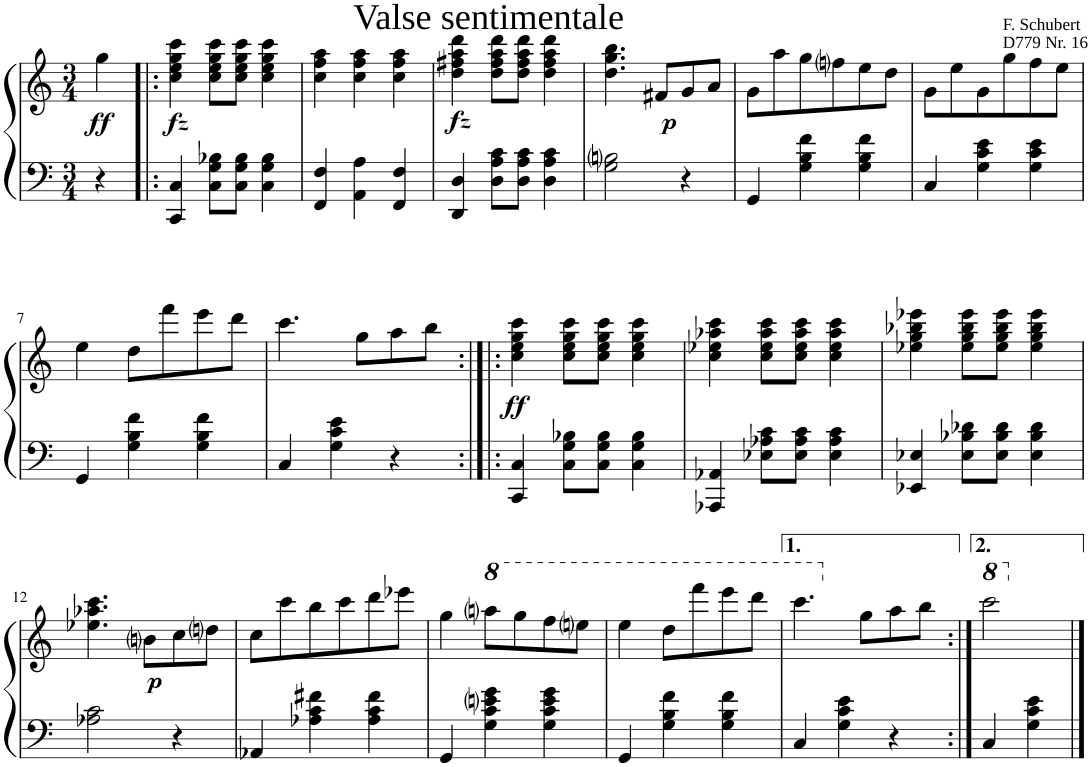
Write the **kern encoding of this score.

**kern	**kern	**dynam
*part1	*part1	*part1
*staff2	*staff1	*staff1/2
*I"Midi_1	*	*
*clefF4	*clefG2	*
*k[]	*k[]	*
*M3/4	*M3/4	*
=	=	=
!	!	!LO:DY:b
4r	4gg\	ff
=1!|:	=1!|:	=1!|:
!	!	!LO:DY:b
4CC/ 4C/	4cc\ 4ee\ 4gg\ 4ccc\	fz
8C\ 8G\ 8B-X\L	8cc\ 8ee\ 8gg\ 8ccc\L	.
8C\ 8G\ 8B-\J	8cc\ 8ee\ 8gg\ 8ccc\J	.
4C\ 4G\ 4B-\	4cc\ 4ee\ 4gg\ 4ccc\	.
=2	=2	=2
4FF/ 4F/	4cc\ 4ff\ 4aa\	.
!	!LO:TX:a:t=Valse sentimentale	!
4AA\ 4A\	4cc\ 4ff\ 4aa\	.
4FF/ 4F/	4cc\ 4ff\ 4aa\	.
=3	=3	=3
!	!	!LO:DY:b
4DD/ 4D/	4dd\ 4ff#X\ 4aa\ 4ddd\	fz
8D\ 8A\ 8c\L	8dd\ 8ff#\ 8aa\ 8ddd\L	.
8D\ 8A\ 8c\J	8dd\ 8ff#\ 8aa\ 8ddd\J	.
4D\ 4A\ 4c\	4dd\ 4ff#\ 4aa\ 4ddd\	.
=4	=4	=4
2G\ 2Bni\	4.dd\ 4.gg\ 4.bb\	.
!	!	!LO:DY:b
.	8f#X/L	p
4r	8g/	.
.	8a/J	.
=5	=5	=5
4GG/	8g\L	.
.	8aa\	.
4G\ 4B\ 4f\	8gg\	.
.	8ffni\	.
4G\ 4B\ 4f\	8ee\	.
.	8dd\J	.
=6	=6	=6
4C/	8g\L	.
.	8ee\	.
4G\ 4c\ 4e\	8g\	.
!	!LO:TX:a:t=F. Schubert	!
!	!LO:TX:a:t=D779 Nr. 16	!
.	8gg\	.
4G\ 4c\ 4e\	8ff\	.
.	8ee\J	.
!!LO:LB:g=z
=7	=7	=7
4GG/	4ee\	.
4G\ 4B\ 4f\	8dd\L	.
.	8fff\	.
4G\ 4B\ 4f\	8eee\	.
.	8ddd\J	.
=8	=8	=8
4C/	4.ccc\	.
4G\ 4c\ 4e\	.	.
.	8gg\L	.
4r	8aa\	.
.	8bb\J	.
=9:|!|:	=9:|!|:	=9:|!|:
!	!	!LO:DY:b
4CC/ 4C/	4cc\ 4ee\ 4gg\ 4ccc\	ff
8C\ 8G\ 8B-X\L	8cc\ 8ee\ 8gg\ 8ccc\L	.
8C\ 8G\ 8B-\J	8cc\ 8ee\ 8gg\ 8ccc\J	.
4C\ 4G\ 4B-\	4cc\ 4ee\ 4gg\ 4ccc\	.
=10	=10	=10
4AAA-X/ 4AA-X/	4cc\ 4ee-X\ 4aa-X\ 4ccc\	.
8E-X\ 8A-X\ 8c\L	8cc\ 8ee-\ 8aa-\ 8ccc\L	.
8E-\ 8A-\ 8c\J	8cc\ 8ee-\ 8aa-\ 8ccc\J	.
4E-\ 4A-\ 4c\	4cc\ 4ee-\ 4aa-\ 4ccc\	.
=11	=11	=11
4EE-X/ 4E-X/	4ee-X\ 4gg\ 4bb-X\ 4eee-X\	.
8E-\ 8B-X\ 8d-X\L	8ee-\ 8gg\ 8bb-\ 8eee-\L	.
8E-\ 8B-\ 8d-\J	8ee-\ 8gg\ 8bb-\ 8eee-\J	.
4E-\ 4B-\ 4d-\	4ee-\ 4gg\ 4bb-\ 4eee-\	.
!!LO:LB:g=z
=12	=12	=12
2A-X\ 2c\	4.ee-X\ 4.aa-X\ 4.ccc\	.
!	!	!LO:DY:b
.	8bni\L	p
4r	8cc\	.
.	8ddni\J	.
=13	=13	=13
4AA-X/	8cc\L	.
.	8ccc\	.
4A-X\ 4c\ 4f#X\	8bb\	.
.	8ccc\	.
4A-\ 4c\ 4f#\	8ddd\	.
.	8eee-X\J	.
=14	=14	=14
4GG/	4gg\	.
*	*8va	*
4G\ 4c\ 4eni\ 4g\	8aaani\L	.
.	8ggg\	.
4G\ 4c\ 4e\ 4g\	8fff\	.
.	8eeeni\J	.
=15	=15	=15
4GG/	4eee\	.
4G\ 4B\ 4f\	8ddd\L	.
.	8ffff\	.
4G\ 4B\ 4f\	8eeee\	.
.	8dddd\J	.
=16	=16	=16
4C/	4.cccc\	.
4G\ 4c\ 4e\	.	.
*	*X8va	*
.	8gg\L	.
4r	8aa\	.
.	8bb\J	.
=17:|!	=17:|!	=17:|!
*	*8va	*
4C/	2cccc\	.
4G\ 4c\ 4e\	.	.
*	*X8va	*
==	==	==
*-	*-	*-
